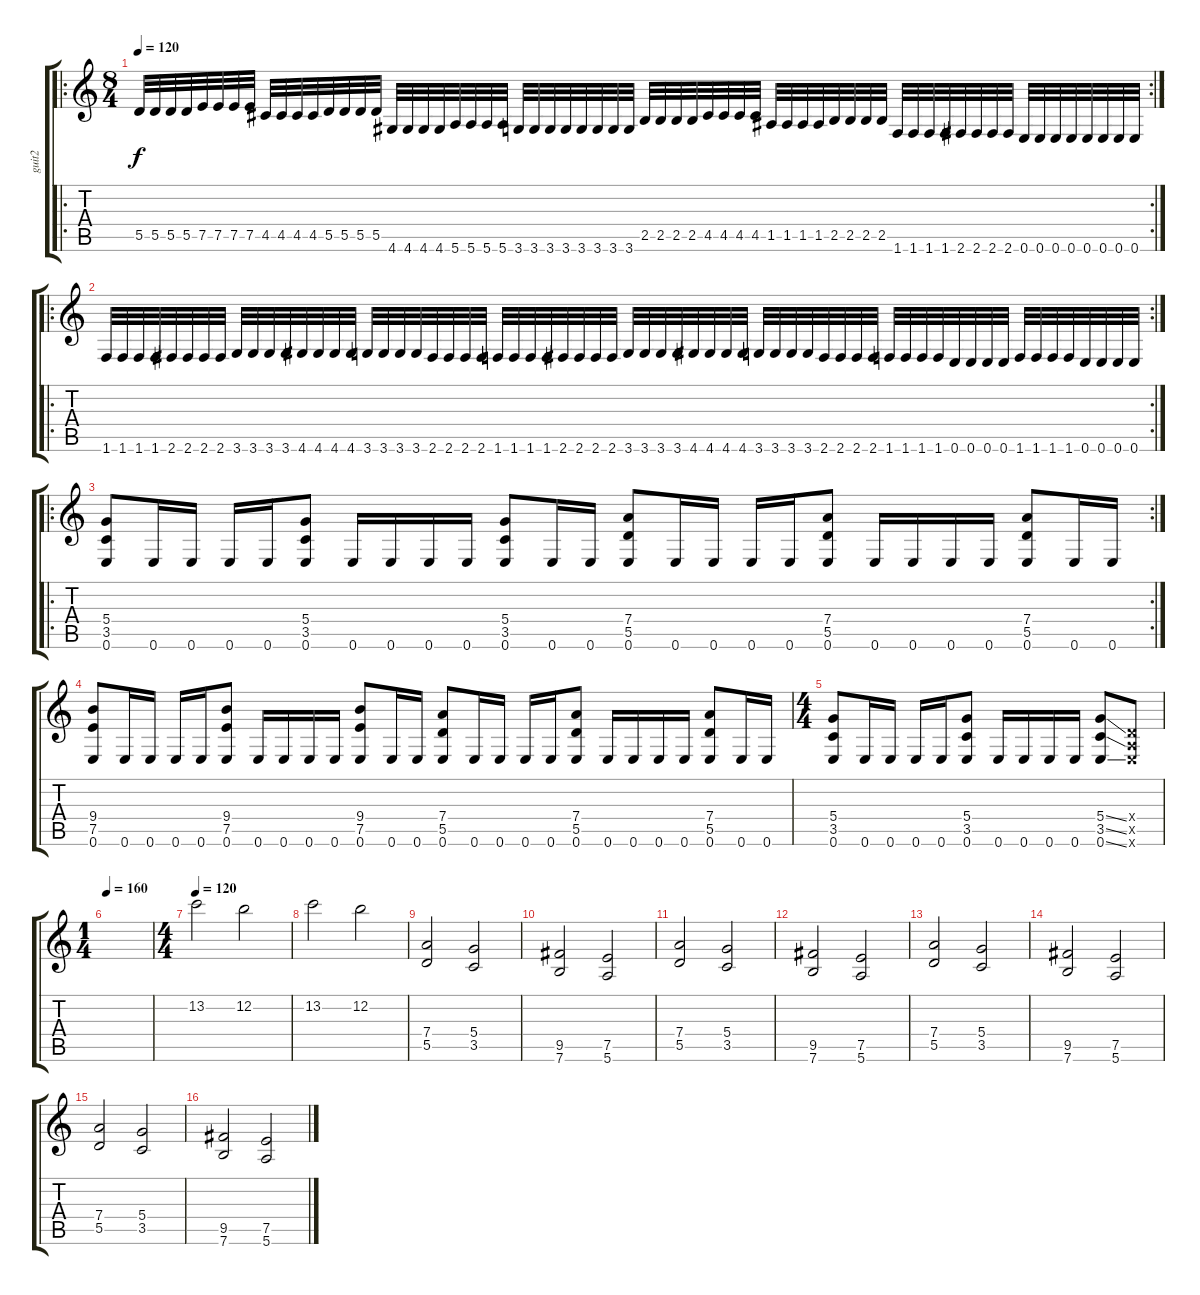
\track ("guit2" "guit2") {instrument overdrivenguitar}
\staff {score tabs}
\tuning (E4 B3 G3 D3 A2 E2) {hide}
\ro
\rc 2
\ts (8 4)
\tempo 120
\clef g2
\ks c
5.5.32{dy f} 5.5.32 5.5.32 5.5.32 7.5.32 7.5.32 7.5.32 7.5.32 4.5.32 4.5.32 4.5.32 4.5.32 5.5.32 5.5.32 5.5.32 5.5.32 4.6.32 4.6.32 4.6.32 4.6.32 5.6.32 5.6.32 5.6.32 5.6.32 3.6.32 3.6.32 3.6.32 3.6.32 3.6.32 3.6.32 3.6.32 3.6.32 2.5.32 2.5.32 2.5.32 2.5.32 4.5.32 4.5.32 4.5.32 4.5.32 1.5.32 1.5.32 1.5.32 1.5.32 2.5.32 2.5.32 2.5.32 2.5.32 1.6.32 1.6.32 1.6.32 1.6.32 2.6.32 2.6.32 2.6.32 2.6.32 0.6.32 0.6.32 0.6.32 0.6.32 0.6.32 0.6.32 0.6.32 0.6.32 |
\ro
\rc 2
1.6.32 1.6.32 1.6.32 1.6.32 2.6.32 2.6.32 2.6.32 2.6.32 3.6.32 3.6.32 3.6.32 3.6.32 4.6.32 4.6.32 4.6.32 4.6.32 3.6.32 3.6.32 3.6.32 3.6.32 2.6.32 2.6.32 2.6.32 2.6.32 1.6.32 1.6.32 1.6.32 1.6.32 2.6.32 2.6.32 2.6.32 2.6.32 3.6.32 3.6.32 3.6.32 3.6.32 4.6.32 4.6.32 4.6.32 4.6.32 3.6.32 3.6.32 3.6.32 3.6.32 2.6.32 2.6.32 2.6.32 2.6.32 1.6.32 1.6.32 1.6.32 1.6.32 0.6.32 0.6.32 0.6.32 0.6.32 1.6.32 1.6.32 1.6.32 1.6.32 0.6.32 0.6.32 0.6.32 0.6.32 |
\ro
\rc 2
(5.4 3.5 0.6).8 0.6.16 0.6.16 0.6.16 0.6.16 (5.4 3.5 0.6).8 0.6.16 0.6.16 0.6.16 0.6.16 (5.4 3.5 0.6).8 0.6.16 0.6.16 (7.4 5.5 0.6).8 0.6.16 0.6.16 0.6.16 0.6.16 (7.4 5.5 0.6).8 0.6.16 0.6.16 0.6.16 0.6.16 (7.4 5.5 0.6).8 0.6.16 0.6.16 |
(9.4 7.5 0.6).8 0.6.16 0.6.16 0.6.16 0.6.16 (9.4 7.5 0.6).8 0.6.16 0.6.16 0.6.16 0.6.16 (9.4 7.5 0.6).8 0.6.16 0.6.16 (7.4 5.5 0.6).8 0.6.16 0.6.16 0.6.16 0.6.16 (7.4 5.5 0.6).8 0.6.16 0.6.16 0.6.16 0.6.16 (7.4 5.5 0.6).8 0.6.16 0.6.16 |
\ts (4 4)
(5.4 3.5 0.6).8 0.6.16 0.6.16 0.6.16 0.6.16 (5.4 3.5 0.6).8 0.6.16 0.6.16 0.6.16 0.6.16 (5.4{ss} 3.5{ss} 0.6{ss}).8 (0.4{x} 0.5{x} 0.6{x}).8 |
\ts (1 4)
\tempo 160
|
\ts (4 4)
\tempo 120
13.2.2 12.2.2 |
13.2.2 12.2.2 |
(7.4 5.5).2 (5.4 3.5).2 |
(9.5 7.6).2 (7.5 5.6).2 |
(7.4 5.5).2 (5.4 3.5).2 |
(9.5 7.6).2 (7.5 5.6).2 |
(7.4 5.5).2 (5.4 3.5).2 |
(9.5 7.6).2 (7.5 5.6).2 |
(7.4 5.5).2 (5.4 3.5).2 |
(9.5 7.6).2 (7.5 5.6).2
